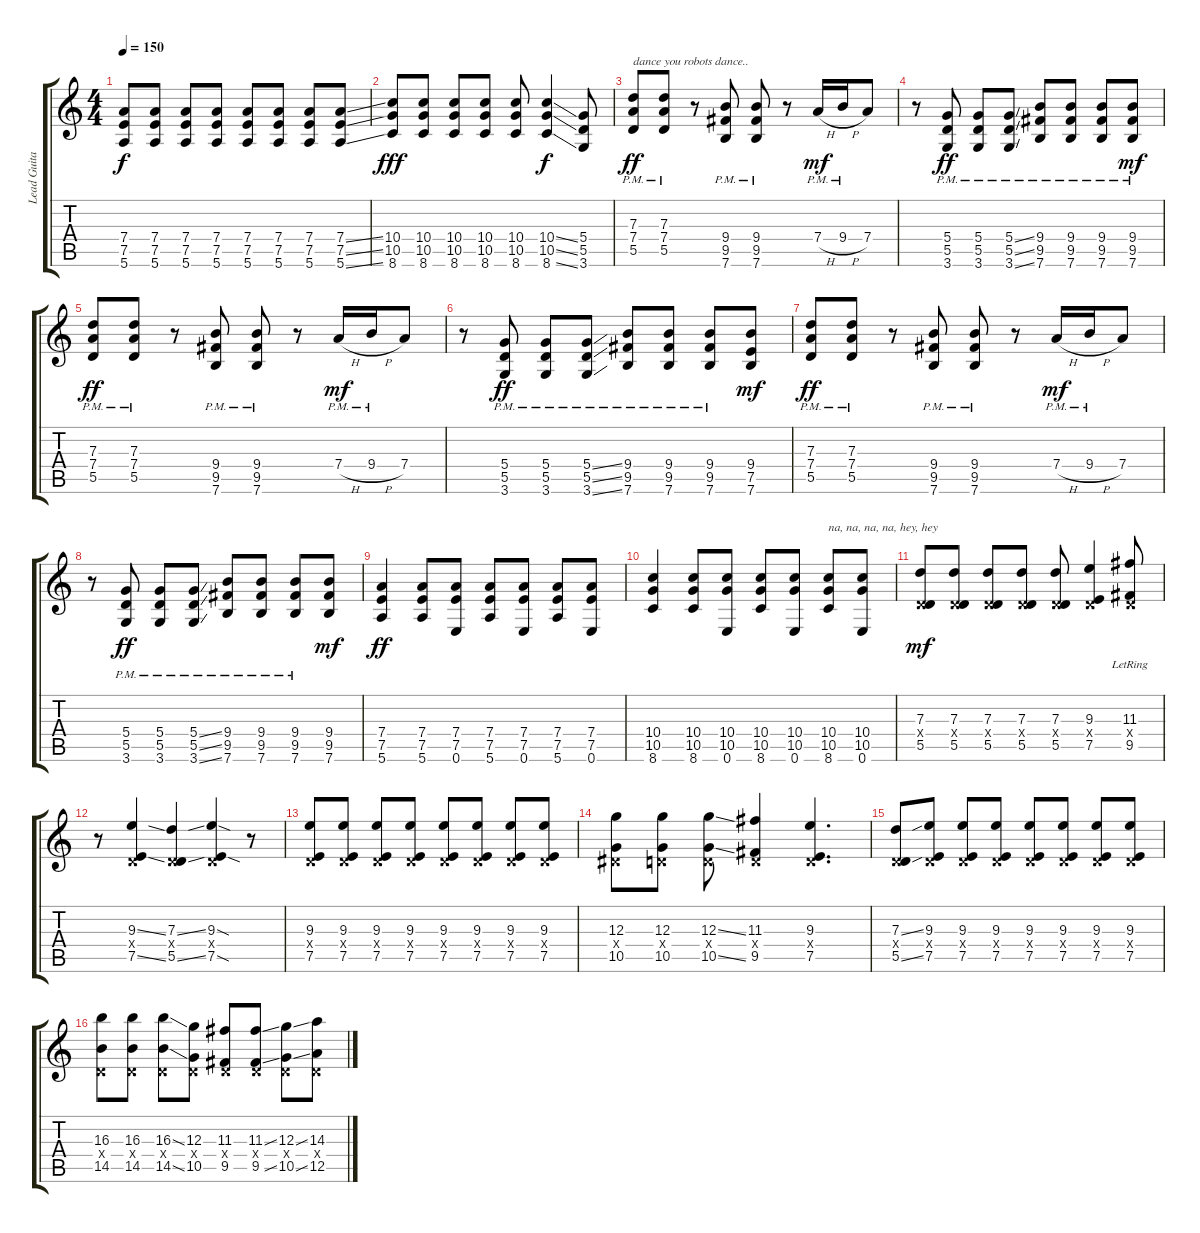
\track ("Lead Guitar" "Lead Guita") {instrument overdrivenguitar}
\staff {score tabs}
\tuning (E4 B3 G3 D3 A2 E2) {hide}
\ts (4 4)
\tempo 150
\clef g2
\ks c
(7.4 7.5 5.6).8{dy f} (7.4 7.5 5.6).8 (7.4 7.5 5.6).8 (7.4 7.5 5.6).8 (7.4 7.5 5.6).8 (7.4 7.5 5.6).8 (7.4 7.5 5.6).8 (7.4{ss} 7.5{ss} 5.6{ss}).8 |
(10.4 10.5 8.6).8{dy fff} (10.4 10.5 8.6).8 (10.4 10.5 8.6).8 (10.4 10.5 8.6).8 (10.4 10.5 8.6).8 (10.4{ss} 10.5{ss} 8.6{ss}).4{dy f} (5.4 5.5 3.6).8 |
(7.3{pm} 7.4{pm} 5.5{pm}).8{txt "dance you robots dance.." dy ff} (7.3{pm} 7.4{pm} 5.5{pm}).8 r.8 (9.4{pm} 9.5{pm} 7.6{pm}).8 (9.4{pm} 9.5{pm} 7.6{pm}).8 r.8 7.4{h pm}.16{dy mf} 9.4{h pm}.16 7.4.8 |
r.8 (5.4{pm} 5.5{pm} 3.6{pm}).8{dy ff} (5.4{pm} 5.5{pm} 3.6{pm}).8 (5.4{ss pm} 5.5{ss pm} 3.6{ss pm}).8 (9.4{pm} 9.5{pm} 7.6{pm}).8 (9.4{pm} 9.5{pm} 7.6{pm}).8 (9.4{pm} 9.5{pm} 7.6{pm}).8 (9.4{pm} 9.5{pm} 7.6{pm}).8{dy mf} |
(7.3{pm} 7.4{pm} 5.5{pm}).8{dy ff} (7.3{pm} 7.4{pm} 5.5{pm}).8 r.8 (9.4{pm} 9.5{pm} 7.6{pm}).8 (9.4{pm} 9.5{pm} 7.6{pm}).8 r.8 7.4{h pm}.16{dy mf} 9.4{h pm}.16 7.4.8 |
r.8 (5.4{pm} 5.5{pm} 3.6{pm}).8{dy ff} (5.4{pm} 5.5{pm} 3.6{pm}).8 (5.4{ss pm} 5.5{ss pm} 3.6{ss pm}).8 (9.4{pm} 9.5{pm} 7.6{pm}).8 (9.4{pm} 9.5{pm} 7.6{pm}).8 (9.4{pm} 9.5{pm} 7.6{pm}).8 (9.4 7.5 7.6).8{dy mf} |
(7.3{pm} 7.4{pm} 5.5{pm}).8{dy ff} (7.3{pm} 7.4{pm} 5.5{pm}).8 r.8 (9.4{pm} 9.5{pm} 7.6{pm}).8 (9.4{pm} 9.5{pm} 7.6{pm}).8 r.8 7.4{h pm}.16{dy mf} 9.4{h pm}.16 7.4.8 |
r.8 (5.4{pm} 5.5{pm} 3.6{pm}).8{dy ff} (5.4{pm} 5.5{pm} 3.6{pm}).8 (5.4{ss pm} 5.5{ss pm} 3.6{ss pm}).8 (9.4{pm} 9.5{pm} 7.6{pm}).8 (9.4{pm} 9.5{pm} 7.6{pm}).8 (9.4{pm} 9.5{pm} 7.6{pm}).8 (9.4 9.5 7.6).8{dy mf} |
(7.4 7.5 5.6).4{dy ff} (7.4 7.5 5.6).8 (7.4 7.5 0.6).8 (7.4 7.5 5.6).8 (7.4 7.5 0.6).8 (7.4 7.5 5.6).8 (7.4 7.5 0.6).8 |
(10.4 10.5 8.6).4 (10.4 10.5 8.6).8 (10.4 10.5 0.6).8 (10.4 10.5 8.6).8 (10.4 10.5 0.6).8 (10.4 10.5 8.6).8{txt "na, na, na, na, hey, hey"} (10.4 10.5 0.6).8 |
(7.3 0.4{x} 5.5).8{dy mf} (7.3 0.4{x} 5.5).8 (7.3 0.4{x} 5.5).8 (7.3 0.4{x} 5.5).8 (7.3 0.4{x} 5.5).8 (9.3 0.4{x} 7.5).4 (11.3{lr} 0.4{x} 9.5{lr}).8 |
r.8 (9.3{ss} 0.4{x} 7.5{ss}).4 (7.3{ss} 0.4{x} 5.5{ss}).4 (9.3{sod} 0.4{x} 7.5{sod}).4 r.8 |
(9.3 0.4{x} 7.5).8 (9.3 0.4{x} 7.5).8 (9.3 0.4{x} 7.5).8 (9.3 0.4{x} 7.5).8 (9.3 0.4{x} 7.5).8 (9.3 0.4{x} 7.5).8 (9.3 0.4{x} 7.5).8 (9.3 0.4{x} 7.5).8 |
(12.3 1.4{x} 10.5).8 (12.3 0.4{x} 10.5).8 (12.3{ss} 0.4{x} 10.5{ss}).8 (11.3 0.4{x} 9.5).4 (9.3 0.4{x} 7.5).4{d} |
(7.3{ss} 0.4{x} 5.5{ss}).8 (9.3 0.4{x} 7.5).8 (9.3 0.4{x} 7.5).8 (9.3 0.4{x} 7.5).8 (9.3 0.4{x} 7.5).8 (9.3 0.4{x} 7.5).8 (9.3 0.4{x} 7.5).8 (9.3 0.4{x} 7.5).8 |
(16.3 0.4{x} 14.5).8 (16.3 0.4{x} 14.5).8 (16.3{ss} 0.4{x} 14.5{ss}).8 (12.3 0.4{x} 10.5).8 (11.3 0.4{x} 9.5).8 (11.3{ss} 0.4{x} 9.5{ss}).8 (12.3{ss} 0.4{x} 10.5{ss}).8 (14.3 0.4{x} 12.5).8
